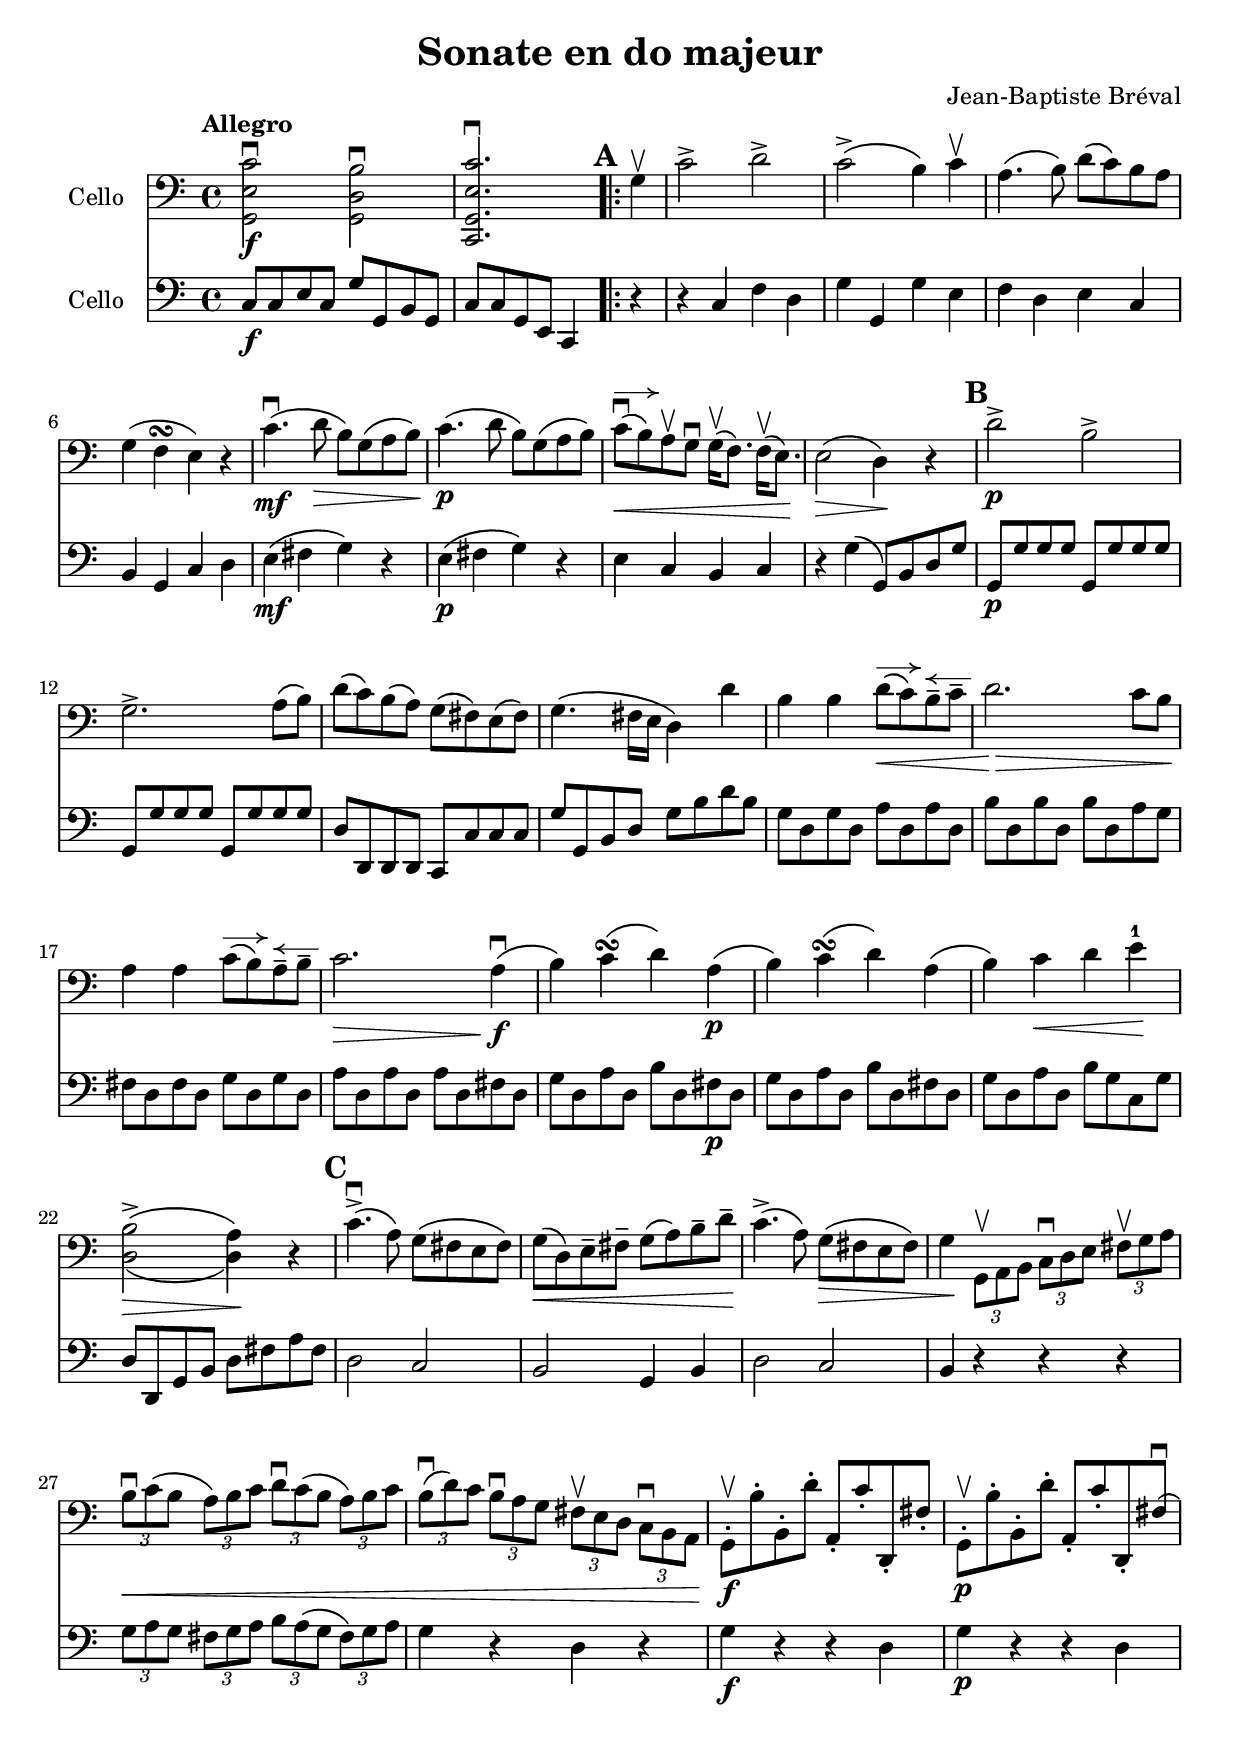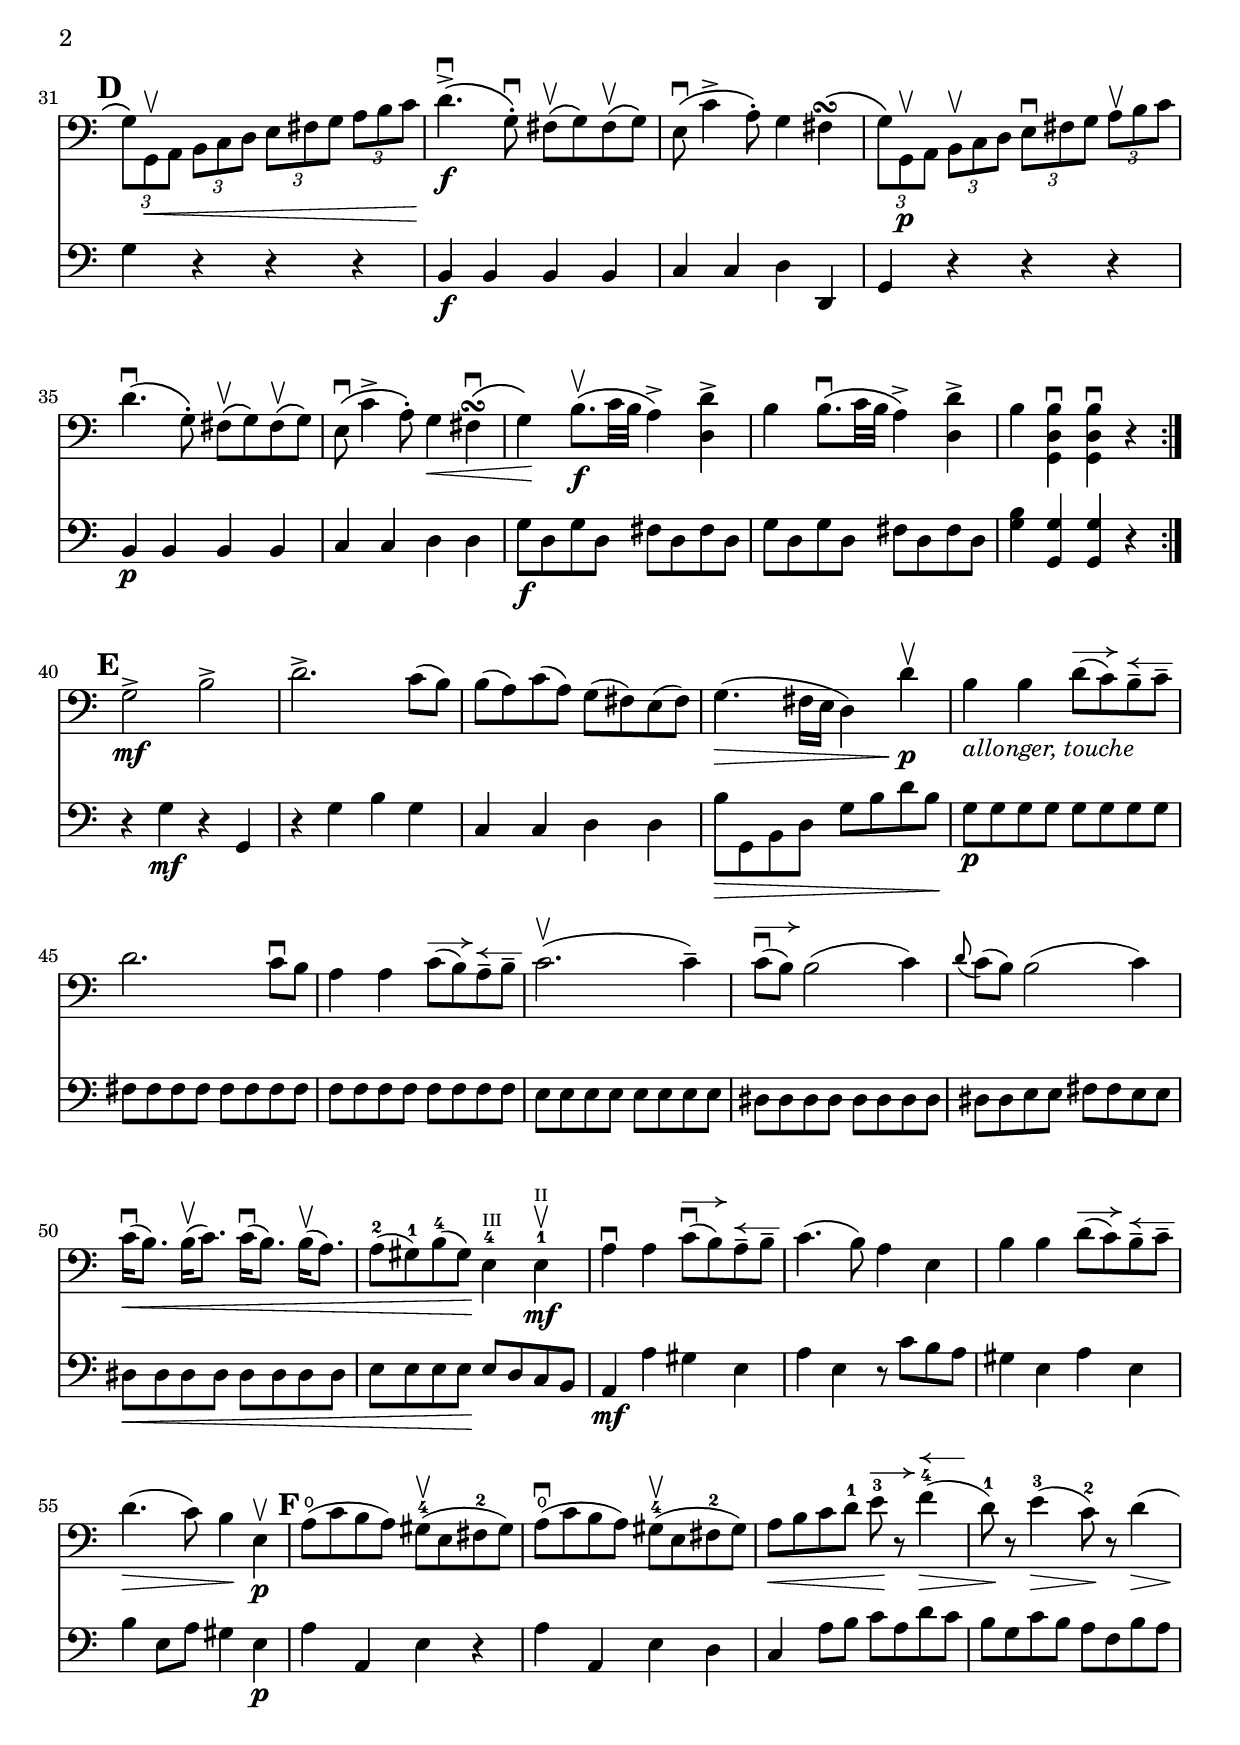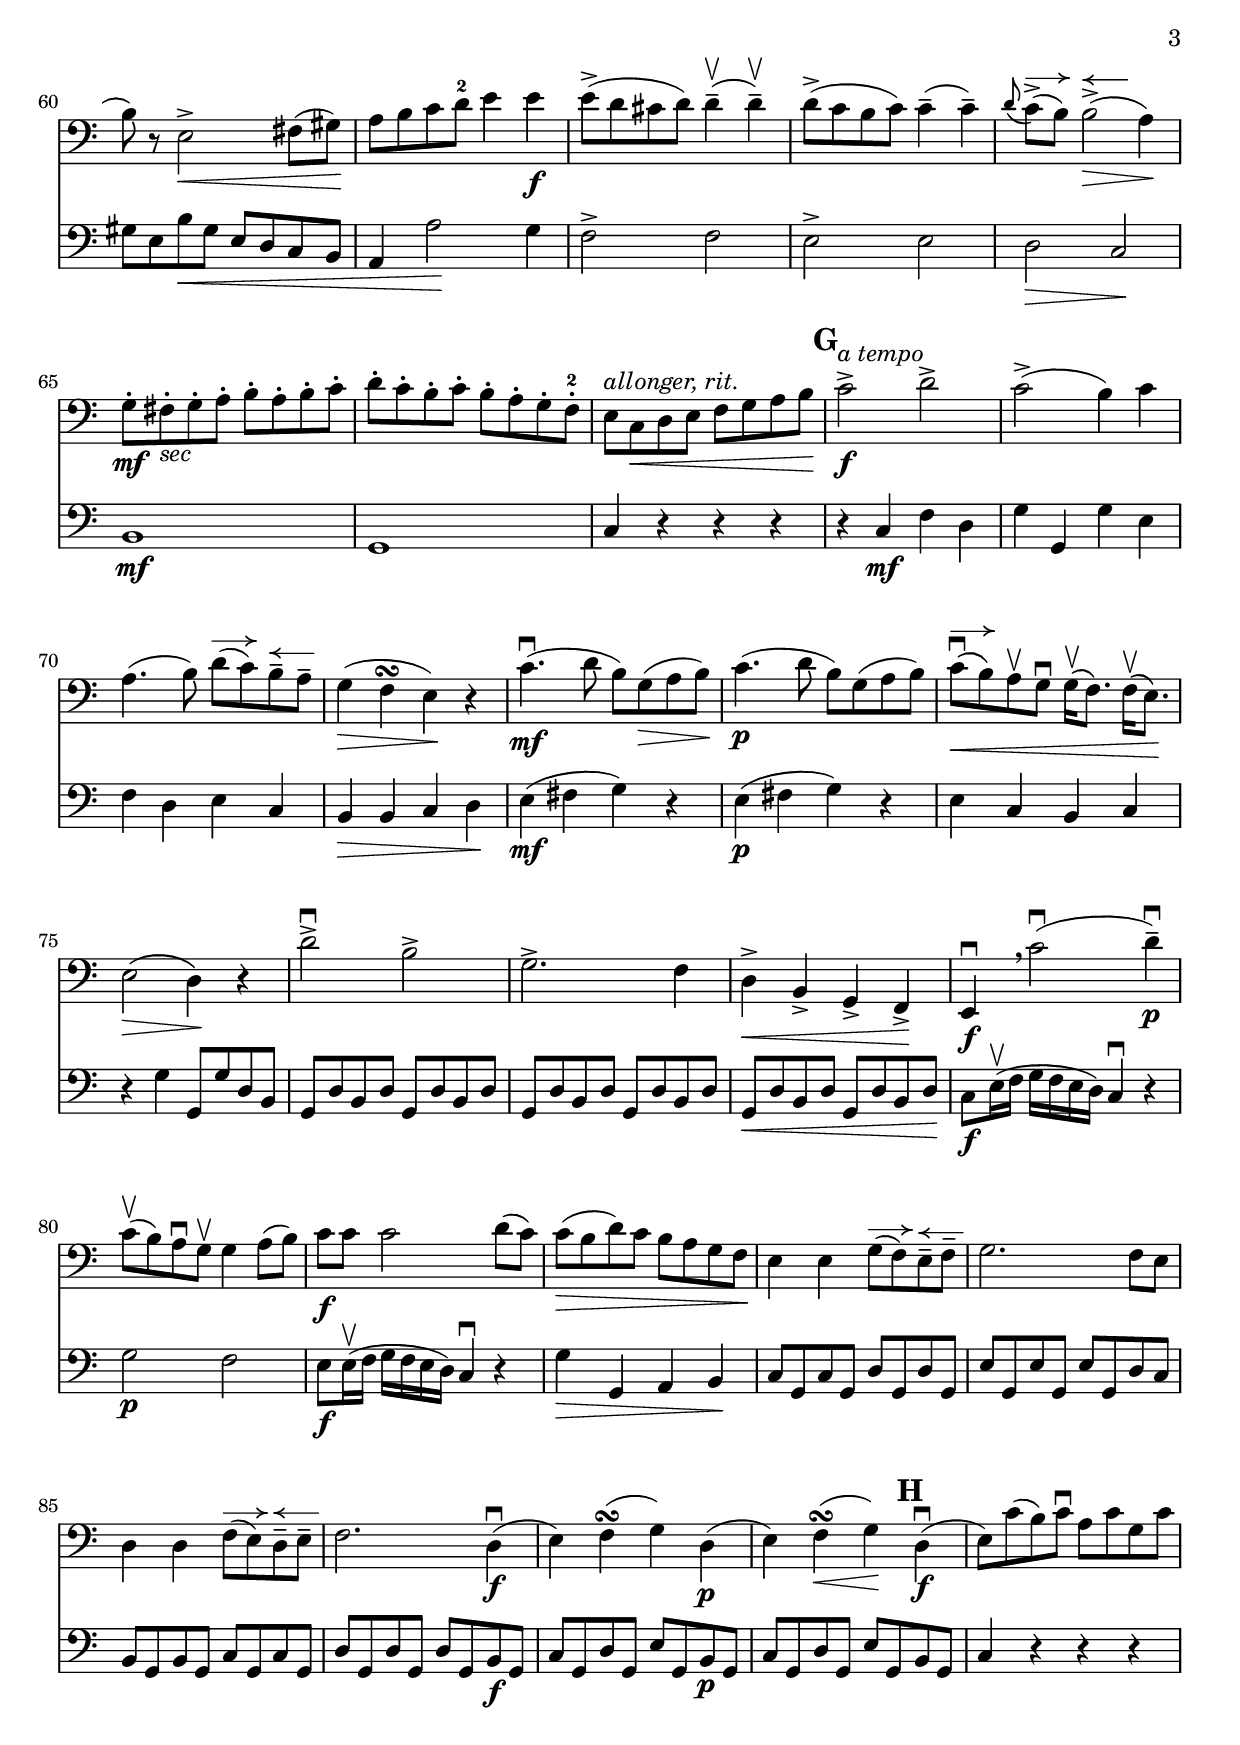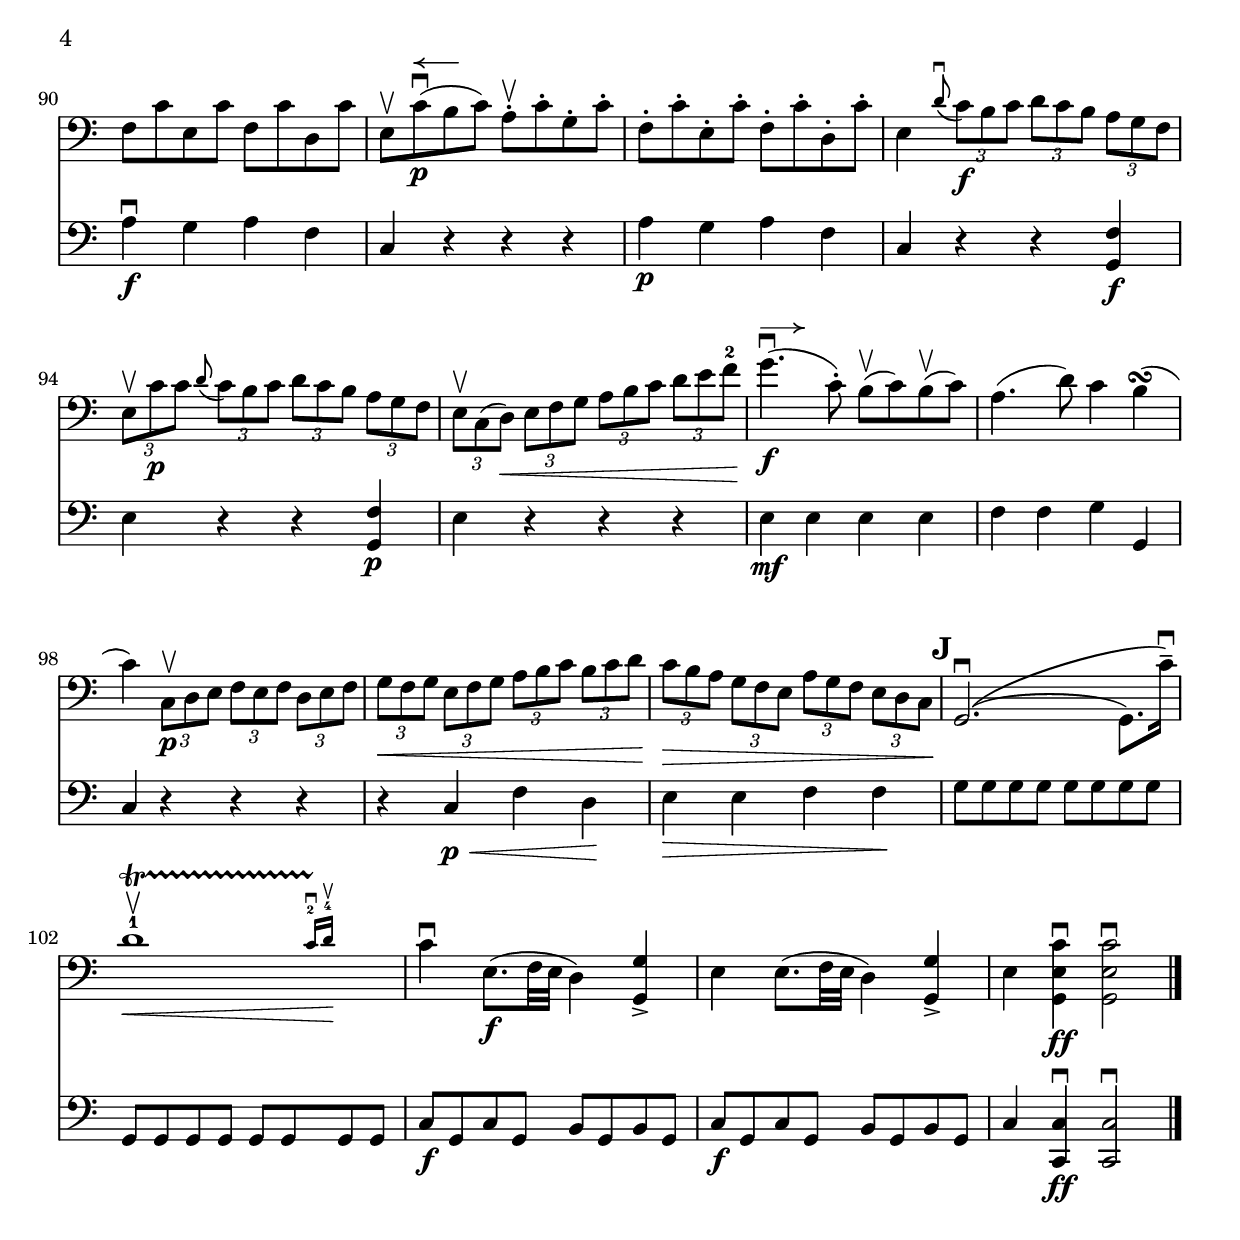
#(set-global-staff-size 21)

\version "2.18.2"

\header {
  title = "Sonate en do majeur"
  composer = "Jean-Baptiste Bréval"
}

\language "italiano"

allonger = \markup {
  \center-column {
    \combine
    \draw-line #'(-4 . 0)
    \arrow-head #X #RIGHT ##f
  }
}

retenir = \markup {
  \center-column {
    \concat {
      \arrow-head #X #LEFT ##f
      \hspace #-1
      \draw-line #'(-4 . 0)
    }
  }
}

\score {
  <<
    \new Staff
    \with {instrumentName = #"Cello "}
    {
      \override Hairpin.to-barline = ##f
      \tempo Allegro
      \time 4/4
      \key do \major
      \clef bass
      << sol,2\f mi2 do'2\downbow >>
      << sol,2 re2 si2\downbow >>                         % 1'
      << do,2. sol,2. mi2. do'2.\downbow >>               % 2'
      \repeat volta 2 {
        \mark \default
        \partial 4
        sol4\upbow                                        % 1
        do'2-> re'2->                                     % 2
        do'2->\(si4\) do'4\upbow                          % 3
        la4.\(si8\) re'8\(do'8\) si8 la8                  % 4
        sol4\(fa4\turn mi4\) r4                           % 5
        do'4.\mf\downbow\(re'8\> si8\) sol8\(la8 si8\!\)  % 6
        do'4.\p\(re'8 si8\) sol8\(la8 si8\)               % 7
        do'8\downbow^\allonger\<\(si8\)
        la8\upbow sol8\downbow
        sol16\upbow\(fa8.\) fa16\upbow\(mi8.\)\!          % 8
        mi2\>\(re4\)\! r4                                 % 9
        \mark \default
        re'2->\p si2->                                    % 10
        sol2.-> la8\(si8\)                                % 11
        re'8\(do'8\) si\(la8\) sol8\(fad8\) mi8\(fad8\)   % 12
        sol4.\(fad16 mi16 re4\) re'4                      % 13
        si4 si4 re'8^\allonger\<\(do'8\)
        si8\tenuto^\retenir do'8\tenuto                   % 14
        re'2.\!\> do'8 si8\!                              % 15
        la4 la4 do'8^\allonger\(si8\)
        la8\tenuto^\retenir si8\tenuto                    % 16
        do'2.\> la4\!\downbow\f\(                         % 17
        si4\) do'4\turn\(re'4\) la4\p\(                   % 18
        si4\) do'4\turn\(re'4\) la4\(                     % 19
        si4\) do'4\< re'4 mi'4-1\!                        % 20
        << {\stemDown si2->\(la4\)}\\
           {re2\>\(re4\)\!} >>
        r4                                                % 21
        \mark \default
        do'4.->\downbow\(la8\) sol8\(fad8 mi8 fad8\)      % 22
        sol8\<\(re8\) mi8\tenuto fad8\tenuto
        sol8\(la8\) si8\tenuto re'8\tenuto\!              % 23
        do'4.->\(la8\) sol8\>\(fad8 mi8 fad8\)            % 24
        sol4\!
        \tupletDown
        \stemDown
        \tuplet 3/2 {sol,8\upbow la,8 si,8}
        \tuplet 3/2 {do8\downbow re8 mi8}
        \tuplet 3/2 {fad8\upbow sol8 la8}                 % 25
        \tuplet 3/2 {si8\downbow\< do'8\(si8}
        \tuplet 3/2 {la8\) si8 do'8}
        \tuplet 3/2 {re'8\downbow do'8\(si8}
        \tuplet 3/2 {la8\) si8 do'8}                      % 26
        \tuplet 3/2 {si8\downbow\(re'8\) do'8}
        \tuplet 3/2 {si8\downbow la8 sol8}
        \tuplet 3/2 {fad8\upbow mi8 re8}
        \tuplet 3/2 {do8\downbow si,8 la,8\!}             % 27
        \stemNeutral
        sol,8-.\f\upbow si8-. si,8-. re'8-. la,8-. do'8-.
        re,8-. fad8-.                                     % 28
        sol,8-.\p\upbow si8-. si,8-. re'8-. la,8-. do'8-.
        re,8-. fad8\downbow\(                             % 29
        \mark \default
        \stemDown
        \tuplet 3/2 {sol8\) sol,8\upbow\< la,8}
        \tuplet 3/2 {si,8 do8 re8}
        \tuplet 3/2 {mi8 fad8 sol8}
        \tuplet 3/2 {la8 si8 do'8\!}                      % 30
        \stemNeutral
        re'4.->\downbow\f\(sol8-.\downbow\)
        fad8\upbow\(sol8\) fad8\upbow\(sol8\)             % 31
        mi8\downbow\(do'4-> la8-.\)
        sol4 fad4\turn\(                                  % 32
        \stemDown
        \tuplet 3/2 {sol8\) sol,8\p\upbow  la,8}
        \tuplet 3/2 {si,8\upbow do8 re8}
        \tuplet 3/2 {mi8\downbow fad8 sol8}
        \tuplet 3/2 {la8\upbow si8 do'8}                  % 33
        \stemNeutral
        re'4.\downbow\(sol8-.\)
        fad8\upbow\(sol8\) fad8\upbow\(sol8\)             % 34
        mi8\downbow\(do'4-> la8-.\)
        sol4\< fad4\downbow\turn\(                        % 35
        sol4\!\) si8.\f\upbow\(do'32 si32 la4->\)
        <<re4 re'4-> >>                                   % 36
        si4 si8.\downbow\(do'32 si32 la4->\)
        <<re4 re'4-> >>                                   % 37
        si4
        <<sol,4 re4 si4\downbow>>
        <<sol,4 re4 si4\downbow>> r4                      % 38
      }
      \mark \default
      sol2->\mf si2->                                     % 39
      re'2.-> do'8(si8)                                   % 40
      si8(la8) do'8(la8) sol8(fad8) mi8(fad8)             % 41
      sol4.\>(fad16 mi16 re4) re'4\p\upbow\!              % 42
      si4_\markup{\italic "allonger, touche"}
      si4 re'8^\allonger(do'8)
      si8\tenuto^\retenir do'8\tenuto                     % 43
      re'2. do'8\downbow si8                              % 44
      la4 la4 do'8^\allonger(si8)
      la8\tenuto^\retenir si8\tenuto                      % 45
      do'2.\upbow(do'4\tenuto)                            % 46
      do'8^\allonger\downbow(si8) si2(do'4)               % 47
      \appoggiatura re'8 do'8(si8) si2(do'4)              % 48
      do'16\<\downbow(si8.) si16\upbow(do'8.)
      do'16\downbow(si8.) si16\upbow(la8.)                % 49
      la8-2(sold8-1) si8-4(sold8)\!
      mi4-4^\markup{\teeny III}
      mi4-1^\markup{\teeny II}\upbow\mf                   % 50
      la4\downbow la4
      do'8\downbow^\allonger(si8)
      la8\tenuto^\retenir si8\tenuto                      % 51
      do'4.(si8) la4 mi4                                  % 52
      si4 si4 re'8^\allonger(do'8)
      si8\tenuto^\retenir do'8\tenuto                     % 53
      re'4.\>(do'8) si4\! mi4\upbow\p                     % 54
      \mark \default
      la8\open(do'8 si8 la8)
      sold8-4\upbow(mi8 fad8-2 sold8)                     % 55
      la8\downbow\open(do'8 si8 la8)
      sold8-4\upbow (mi8 fad8-2 sold8)                    % 56
      la8\< si8 do'8 re'8-1 mi'8-3^\allonger\!
      r8 fa'4-4^\retenir\>(                               % 57
      re'8-1)\! r8 mi'4-3\>(do'8-2)\! r8 re'4\>(          % 58
      si8)\! r8 mi2->\< fad8(sold8)\!                     % 59
      la8 si8 do'8 re'8-2 mi'4\! mi'4\f                   % 60
      mi'8->(re'8 dod'8 re'8)
      re'4\upbow\tenuto(re'4\upbow\tenuto)                % 61
      re'8->(do'8 si8 do'8) do'4\tenuto(do'4\tenuto)      % 62
      \appoggiatura re'8 do'8^\allonger->(si8)
      si2->^\retenir\>(la4)\!                             % 63
      sol8\mf-. fad8-._\markup{\italic sec}
      sol8-. la8-. si8-. la8-. si8-. do'8-.               % 64
      re'8-. do'8-. si8-. do'8-. si8-. la8-.
      sol8-. fa8-2-.                                      % 65
      mi8^\markup{\italic "allonger, rit."}
      do8\<re8 mi8 fa8 sol8 la8 si8\!                     % 66
      \mark\default
      do'2\f->^\markup{\italic "a tempo"} re'2->          % 67
      do'2->(si4) do'4                                    % 68
      la4.(si8) re'8^\allonger(do'8)
      si8\tenuto^\retenir la8\tenuto                      % 69
      sol4\>(fa\turn mi4)\! r4                            % 70
      do'4.\mf\downbow(re'8 si8) sol8\>(la8 si8)\!        % 71
      do'4.\p(re'8 si8) sol8(la 8 si8)                    % 72
      do'8\downbow^\allonger\<\(si8\)
      la8\upbow sol8\downbow
      sol16\upbow\(fa8.\) fa16\upbow\(mi8.\)\!            % 73
      mi2\>\(re4\)\! r4                                   % 74
      re'2->\downbow si2->                                % 75
      sol2.-> fa4                                         % 76
      re4->\< si,4-> sol,4-> fa,4->\!                     % 77
      mi,4\f\downbow \breathe
      do'2\downbow(re'4\downbow\tenuto\p)                 % 78
      do'8\upbow(si8) la8\downbow sol8\upbow
      sol4 la8(si8)                                       % 79
      do'8\f do'8 do'2 re'8(do'8)                         % 80
      do'8\>(si8 re'8) do'8 si8 la8 sol8 fa8\!            % 81
      mi4 mi4 sol8^\allonger(fa8)
      mi8\tenuto^\retenir fa8\tenuto                      % 82
      sol2. fa8 mi8                                       % 83
      re4 re4 fa8^\allonger(mi8)
      re8\tenuto^\retenir mi8\tenuto                      % 84
      fa2. re4\f\downbow(                                 % 85
      mi4) fa4\turn(sol4) re4\p(                          % 86
      mi4) fa4\turn\<(sol4)\!
      \mark \default
      re4\downbow\f(                                      % 87
      mi8) do'8(si8) do'8\downbow la8 do'8 sol8 do'8      % 88
      fa8 do'8 mi8 do'8 fa8 do'8 re8 do'8                 % 89
      mi8\upbow do'8\p\downbow^\retenir(si8 do'8)
      la8-.\upbow do'8-. sol8-. do'8-.                    % 90
      fa8-. do'8-. mi8-. do'8-. fa8-. do'8-.
      re8-. do'8-.                                        % 91
      mi4
      \appoggiatura re'8\downbow
      \tuplet 3/2 {do'8\f si8 do'8}
      \tuplet 3/2 {re'8 do'8 si8}
      \tuplet 3/2 {la8 sol8 fa8}                          % 92
      \tuplet 3/2 {mi8\upbow do'8\p do'8}
      \appoggiatura re'8
      \tuplet 3/2 {do'8 si8 do'8}
      \tuplet 3/2 {re'8 do'8 si8}
      \tuplet 3/2 {la8 sol8 fa8}                          % 93
      \tuplet 3/2 {mi8\upbow do8(re8)\<}
      \tuplet 3/2 {mi8 fa8 sol8}
      \tuplet 3/2 {la8 si8 do'8}
      \tuplet 3/2 {re'8 mi'8 fa'8-2\!}                    % 94
      sol'4.^\allonger\downbow\f(do'8-.)
      si8\upbow(do'8) si8\upbow(do'8)                     % 95
      la4.(re'8) do'4 si4\turn(                           % 96
      do'4)
      \tuplet 3/2 {do8\p\upbow re8 mi8}
      \tuplet 3/2 {fa8 mi8 fa8}
      \tuplet 3/2 {re8 mi8 fa8}                           % 97
      \tuplet 3/2 {sol8\< fa8 sol8}
      \tuplet 3/2 {mi8 fa8 sol8}
      \tuplet 3/2 {la8 si8 do'8}
      \tuplet 3/2 {si8 do'8 re'8\!}                       % 98
      \tuplet 3/2 {do'8\> si8 la8}
      \tuplet 3/2 {sol8 fa8 mi8}
      \tuplet 3/2 {la8 sol8 fa8}
      \tuplet 3/2 {mi8 re8 do8\!}                         % 99
      \mark \default
      sol,2.\downbow\((sol,8.) do'16\tenuto\downbow\)     % 100
      \afterGrace re'1-1\startTrillSpan\upbow\<
      {do'16-2\downbow re'16-4\upbow\stopTrillSpan\!}     % 101
      do'4\downbow mi8.\f(fa32 mi32 re4)
      <<sol,4-> sol4>>                                    % 102
      mi4 mi8.(fa32 mi32 re4)
      <<sol,4-> sol4>>                                    % 103
      mi4
      <<sol,4\ff mi4 do'4\downbow>>
      <<sol,2 mi2 do'2\downbow>>                          % 103
      \bar "|."
    }

    \new Staff
    \with {instrumentName = #"Cello "}
    {
      \override Hairpin.to-barline = ##f
      \time 4/4
      \key do \major
      \clef bass
      do8\f do8 mi8 do8 sol8 sol,8 si,8 sol,8             % 1'
      do8 do8 sol,8 mi,8 do,4                             % 2'
      \repeat volta 2 {
        \partial 4
        r4                                                % 1
        r4 do4 fa4 re4                                    % 2
        sol4 sol,4 sol4 mi4                               % 3
        fa4 re4 mi4 do4                                   % 4
        si,4 sol,4 do4 re4                                % 5
        mi4\mf\(fad4 sol4\) r4                            % 6
        mi4\p\(fad4 sol4\) r4                             % 7
        mi4 do4 si,4 do4                                  % 8
        r4 sol4\(sol,8\) si,8 re8 sol8                    % 9
        sol,8\p sol8 sol8 sol8 sol,8 sol8 sol8 sol8       % 10
        sol,8 sol8 sol8 sol8 sol,8 sol8 sol8 sol8         % 11
        re8 re,8 re,8 re,8 do,8 do8 do8 do8               % 12
        sol8 sol,8 si,8 re8 sol8 si8 re'8 si8             % 13
        sol8 re8 sol8 re8 la8 re8 la8 re8                 % 14
        si8 re8 si8 re8 si8 re8 la8 sol8                  % 15
        fad8 re8 fad8 re8 sol8 re8 sol8 re8               % 16
        la8 re8 la8 re8 la8 re8 fad8 re8                  % 17
        sol8 re8 la8 re8 si8 re8 fad8\p re8               % 18
        sol8 re8 la8 re8 si8 re8 fad8 re8                 % 19
        sol8 re8 la8 re8 si8 sol8 do8 sol8                % 20
        re8 re,8 sol,8 si,8 re8 fad8 la8 fad8             % 21
        re2 do2                                           % 22
        si,2 sol,4 si,4                                   % 23
        re2 do2                                           % 24
        si,4 r4 r4 r4                                     % 25
        \tuplet 3/2 {sol8 la8 sol8}
        \tuplet 3/2 {fad8 sol8 la8}
        \tuplet 3/2 {si8 la8\(sol8}
        \tuplet 3/2 {fad8\) sol8 la8}                     % 26
        sol4 r4 re4 r4                                    % 27
        sol4\f r4 r4 re4                                  % 28
        sol4\p r4 r4 re4                                  % 29
        sol4 r4 r4 r4                                     % 30
        si,4\f si,4 si,4 si,4                             % 31
        do4 do4 re4 re,4                                  % 32
        sol,4 r4 r4 r4                                    % 33
        si,4\p si,4 si,4 si,4                             % 34
        do4 do4 re4 re4                                   % 35
        sol8\f re8 sol8 re8 fad8 re8 fad8 re8             % 36
        sol8 re8 sol8 re8 fad8 re8 fad8 re8               % 37
        <<sol4 si4>> <<sol,4 sol4>> <<sol,4 sol4>> r4     % 38
      }
      r4 sol4\mf r4 sol,4                                 % 39
      r4 sol4 si4 sol4                                    % 40
      do4 do4 re4 re4                                     % 41
      si8\> sol,8 si,8 re8 sol8 si8 re'8 si8\!            % 42
      sol8\p sol8 sol8 sol8 sol8 sol8 sol8 sol8           % 43
      fad8 fad8 fad8 fad8 fad8 fad8 fad8 fad8             % 44
      fa8 fa8 fa8 fa8 fa8 fa8 fa8 fa8                     % 45
      mi8 mi8 mi8 mi8 mi8 mi8 mi8 mi8                     % 46
      red8 red8 red8 red8 red8 red8 red8 red8             % 47
      red8 red8 mi8 mi8 fad8 fad8 mi8 mi8                 % 48
      red8\< red8 red8 red8 red8 red8 red8 red8           % 49
      mi8 mi8 mi8 mi8\! mi8 re8 do8 si,8                  % 50
      la,4\mf la4 sold4 mi4                               % 51
      la4 mi4 r8 do'8 si8 la8                             % 52
      sold4 mi4 la4 mi4                                   % 53
      si4 mi8 la8 sold4 mi4\p                             % 54
      la4 la,4 mi4 r4                                     % 55
      la4 la,4 mi4 re4                                    % 56
      do4 la8 si8 do'8 la8 re'8 do'8                      % 57
      si8 sol8 do'8 si8 la8 fa8 si8 la8                   % 58
      sold8 mi8 si8\< sold8 mi8 re8 do8 si,8              % 59
      la,4 la2\! sol4                                     % 60
      fa2-> fa2                                           % 61
      mi2-> mi2                                           % 62
      re2\> do2\!                                         % 63
      si,1\mf                                             % 64
      sol,1                                               % 65
      do4 r4 r4 r4                                        % 66
      r4 do4\mf fa4 re4                                   % 67
      sol4 sol,4 sol4 mi4                                 % 68
      fa4 re4 mi4 do4                                     % 69
      si,4\> si,4 do4 re4\!                               % 70
      mi4\mf(fad4 sol4) r4                                % 71
      mi4\p(fad4 sol4) r4                                 % 72
      mi4 do4 si,4 do4                                    % 73
      r4 sol4 sol,8 sol8 re8 si,8                         % 74
      sol,8 re8 si,8 re8 sol,8 re8 si,8 re8               % 75
      sol,8 re8 si,8 re8 sol,8 re8 si,8 re8               % 76
      sol,8\<re8 si,8 re8 sol,8 re8 si,8 re8\!            % 77
      do8\f mi16\upbow(fa16 sol16 fa16 mi16 re16)
      do4\downbow r4                                      % 78
      sol2\p fa2                                          % 79
      mi8\f mi16\upbow(fa16 sol16 fa16 mi16 re16)
      do4\downbow r4                                      % 80
      sol4\> sol,4 la,4 si,4\!                            % 81
      do8 sol,8 do8 sol,8 re8 sol,8 re8 sol,8             % 82
      mi8 sol,8 mi8 sol,8 mi8 sol,8 re8 do8               % 83
      si,8 sol,8 si,8 sol,8 do8 sol,8 do8 sol,8           % 84
      re8 sol,8 re8 sol,8 re8 sol,8 si,8\f sol,8          % 85
      do8 sol,8 re8 sol,8 mi8 sol,8 si,8\p sol,8          % 86
      do8 sol,8 re8 sol,8 mi8 sol,8 si,8 sol,8            % 87
      do4 r4 r4 r4                                        % 88
      la4\f\downbow sol4 la4 fa4                          % 89
      do4 r4 r4 r4                                        % 90
      la4\p sol4 la4 fa4                                  % 91
      do4 r4 r4 <<sol,4\f fa4>>                           % 92
      mi4 r4 r4 <<sol,4\p fa4>>                           % 93
      mi4 r4 r4 r4                                        % 94
      mi4\mf mi4 mi4 mi4                                  % 95
      fa4 fa4 sol4 sol,4                                  % 96
      do4 r4 r4 r4                                        % 97
      r4 do4\p\< fa4 re4\!                                % 98
      mi4\> mi4 fa4 fa4\!                                 % 99
      sol8 sol8 sol8 sol8 sol8 sol8 sol8 sol8             % 100
      sol,8 sol,8 sol,8 sol,8 sol,8 sol,8 sol,8 sol,8     % 101
      do8\f sol,8 do8 sol,8 si,8 sol,8 si,8 sol,8         % 102
      do8\f sol,8 do8 sol,8 si,8 sol,8 si,8 sol,8         % 103
      do4
      <<do,4\ff do4\downbow>>
      <<do,2 do2\downbow>>                                % 104
      \bar "|."
    }
  >>
}
